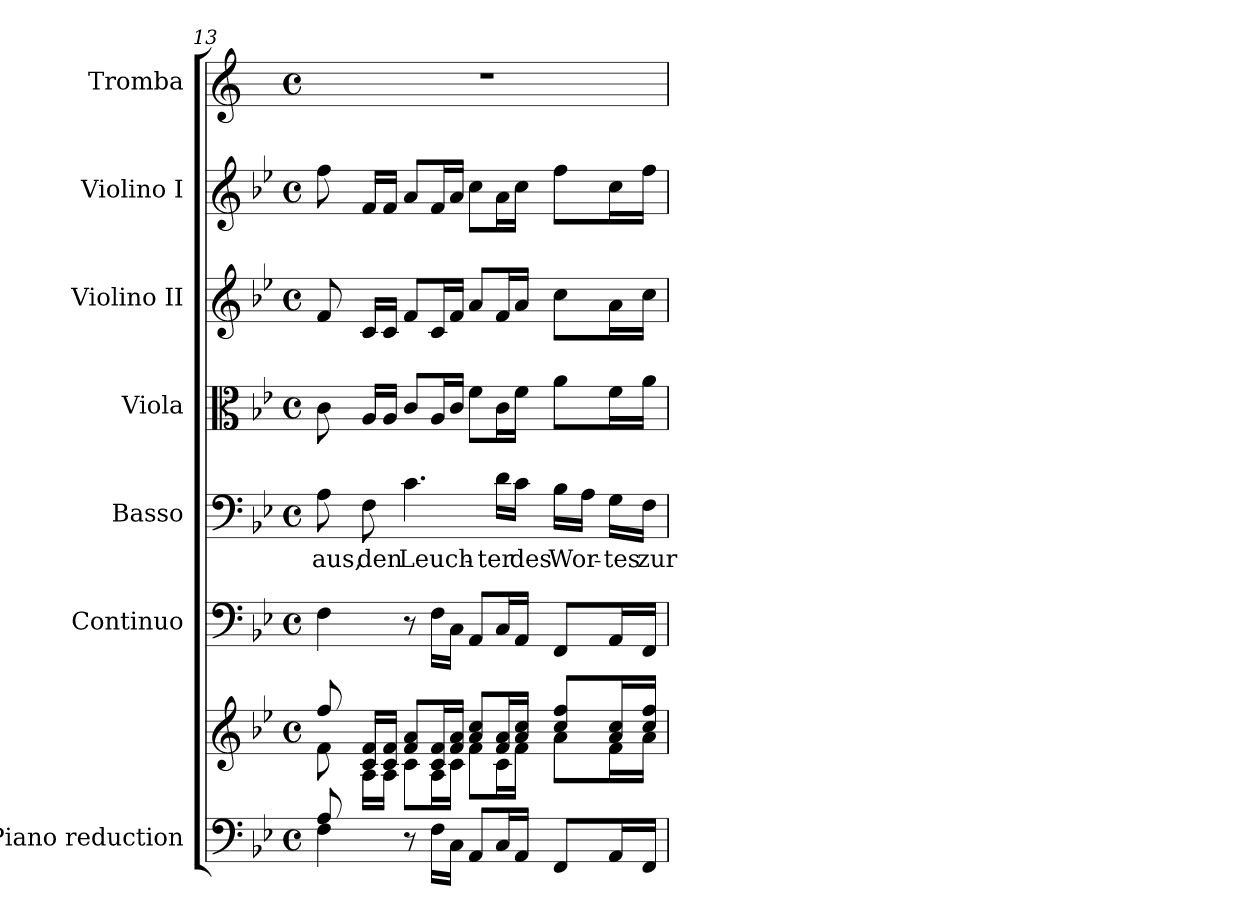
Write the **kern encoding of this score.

**kern	**kern	**kern	**kern	**text	**kern	**kern	**kern	**kern
*part7	*part7	*part6	*part5	*part5	*part4	*part3	*part2	*part1
*staff8	*staff7	*staff6	*staff5	*staff5	*staff4	*staff3	*staff2	*staff1
*I"Piano reduction	*	*I"Continuo	*I"Basso	*	*I"Viola	*I"Violino II	*I"Violino I	*I"Tromba
*I'Pno	*	*	*	*	*	*	*	*
!!LO:PB:g=z
*clefF4	*clefG2	*clefF4	*clefF4	*	*clefC3	*clefG2	*clefG2	*clefG2
*	*	*	*	*	*	*	*	*ITrd1c2
*k[b-e-]	*k[b-e-]	*k[b-e-]	*k[b-e-]	*	*k[b-e-]	*k[b-e-]	*k[b-e-]	*k[b-e-]
*M4/4	*M4/4	*M4/4	*M4/4	*	*M4/4	*M4/4	*M4/4	*M4/4
*met(c)	*met(c)	*met(c)	*met(c)	*	*met(c)	*met(c)	*met(c)	*met(c)
=13	=13	=13	=13	=13	=13	=13	=13	=13
*^	*^	*	*	*	*	*	*	*
!	!	!	!	!	!	!LO:LY:b	!	!	!	!
8A/	4F\	8ff/	8f\	4F\	8A\	aus,	8c\	8f/	8ff\	1r
!	!	!	!	!	!	!LO:LY:b	!	!	!	!
8ryy	.	16c/ 16f/LL	16A\LL	.	8F\	den	16A/LL	16c/LL	16f/LL	.
.	.	16c/ 16f/JJ	16A\JJ	.	.	.	16A/JJ	16c/JJ	16f/JJ	.
!	!	!	!	!	!	!LO:LY:b	!	!	!	!
8r	8ryy	8f/ 8a/L	8c\L	8r	4.c\	Leuch-	8c/L	8f/L	8a/L	.
16F\LL	8ryy	16c/ 16f/L	16A\L	16F\LL	.	.	16A/L	16c/L	16f/L	.
16C\JJ	.	16f/ 16a/JJ	16c\JJ	16C\JJ	.	.	16c/JJ	16f/JJ	16a/JJ	.
8AA/L	2ryy	8a/ 8cc/L	8f\L	8AA/L	.	.	8f\L	8a/L	8cc\L	.
!	!	!	!	!	!	!LO:LY:b	!	!	!	!
16C/L	.	16f/ 16a/L	16c\L	16C/L	16d\LL	ter	16c\L	16f/L	16a\L	.
!	!	!	!	!	!	!LO:LY:b	!	!	!	!
16AA/JJ	.	16a/ 16cc/JJ	16f\JJ	16AA/JJ	16c\JJ	des	16f\JJ	16a/JJ	16cc\JJ	.
!	!	!	!	!	!	!LO:LY:b	!	!	!	!
8FF/L	.	8cc/ 8ff/L	8a\L	8FF/L	16B-\LL	Wor-	8a\L	8cc\L	8ff\L	.
.	.	.	.	.	16A\JJ	.	.	.	.	.
!	!	!	!	!	!	!LO:LY:b	!	!	!	!
16AA/L	.	16a/ 16cc/L	16f\L	16AA/L	16G\LL	-tes	16f\L	16a\L	16cc\L	.
!	!	!	!	!	!	!LO:LY:b	!	!	!	!
16FF/JJ	.	16cc/ 16ff/JJ	16a\JJ	16FF/JJ	16F\JJ	zur	16a\JJ	16cc\JJ	16ff\JJ	.
*v	*v	*	*	*	*	*	*	*	*	*
*	*v	*v	*	*	*	*	*	*	*
=	=	=	=	=	=	=	=	=
*-	*-	*-	*-	*-	*-	*-	*-	*-
